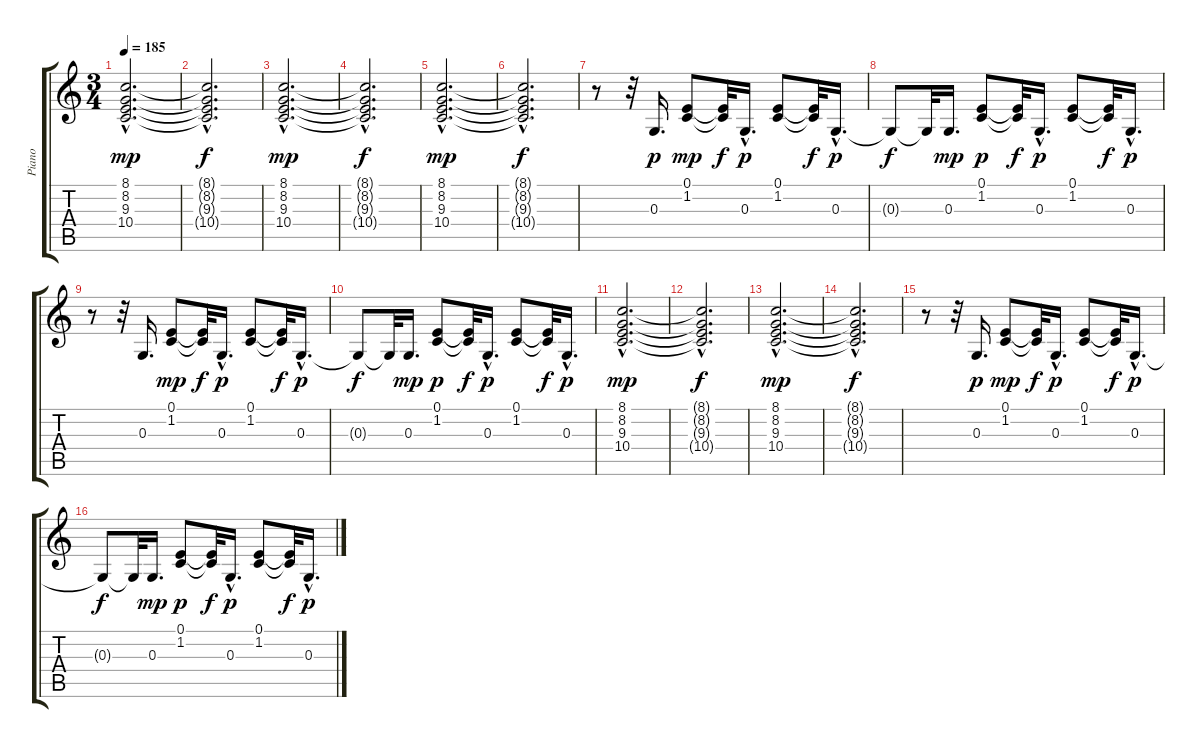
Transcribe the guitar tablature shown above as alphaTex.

\track ("Piano " "Piano ") {instrument electricpiano1}
\staff {score tabs}
\tuning (E4 B3 G3 D3 A2 E2) {hide}
\ts (3 4)
\tempo 185
\clef g2
\ks c
(8.1{hac} 8.2{hac} 9.3{hac} 10.4{hac}).2{d dy mp} |
(8.1{hac t} 8.2{hac t} 9.3{hac t} 10.4{hac t}).2{d dy f} |
(8.1{hac} 8.2{hac} 9.3{hac} 10.4{hac}).2{d dy mp} |
(8.1{hac t} 8.2{hac t} 9.3{hac t} 10.4{hac t}).2{d dy f} |
(8.1{hac} 8.2{hac} 9.3{hac} 10.4{hac}).2{d dy mp} |
(8.1{hac t} 8.2{hac t} 9.3{hac t} 10.4{hac t}).2{d dy f} |
r.8 r.32 0.3.16{d dy p} (0.1 1.2).8{dy mp} (0.1{t} 1.2{t}).32{dy f} 0.3{hac}.16{d dy p} (0.1 1.2).8 (0.1{t} 1.2{t}).32{dy f} 0.3{hac}.16{d dy p} |
0.3{t}.8{dy f} 0.3{t}.32 0.3.16{d dy mp} (0.1 1.2).8{dy p} (0.1{t} 1.2{t}).32{dy f} 0.3{hac}.16{d dy p} (0.1 1.2).8 (0.1{t} 1.2{t}).32{dy f} 0.3{hac}.16{d dy p} |
r.8 r.32 0.3.16{d} (0.1 1.2).8{dy mp} (0.1{t} 1.2{t}).32{dy f} 0.3{hac}.16{d dy p} (0.1 1.2).8 (0.1{t} 1.2{t}).32{dy f} 0.3{hac}.16{d dy p} |
0.3{t}.8{dy f} 0.3{t}.32 0.3.16{d dy mp} (0.1 1.2).8{dy p} (0.1{t} 1.2{t}).32{dy f} 0.3{hac}.16{d dy p} (0.1 1.2).8 (0.1{t} 1.2{t}).32{dy f} 0.3{hac}.16{d dy p} |
(8.1{hac} 8.2{hac} 9.3{hac} 10.4{hac}).2{d dy mp} |
(8.1{hac t} 8.2{hac t} 9.3{hac t} 10.4{hac t}).2{d dy f} |
(8.1{hac} 8.2{hac} 9.3{hac} 10.4{hac}).2{d dy mp} |
(8.1{hac t} 8.2{hac t} 9.3{hac t} 10.4{hac t}).2{d dy f} |
r.8 r.32 0.3.16{d dy p} (0.1 1.2).8{dy mp} (0.1{t} 1.2{t}).32{dy f} 0.3{hac}.16{d dy p} (0.1 1.2).8 (0.1{t} 1.2{t}).32{dy f} 0.3{hac}.16{d dy p} |
0.3{t}.8{dy f} 0.3{t}.32 0.3.16{d dy mp} (0.1 1.2).8{dy p} (0.1{t} 1.2{t}).32{dy f} 0.3{hac}.16{d dy p} (0.1 1.2).8 (0.1{t} 1.2{t}).32{dy f} 0.3{hac}.16{d dy p}
